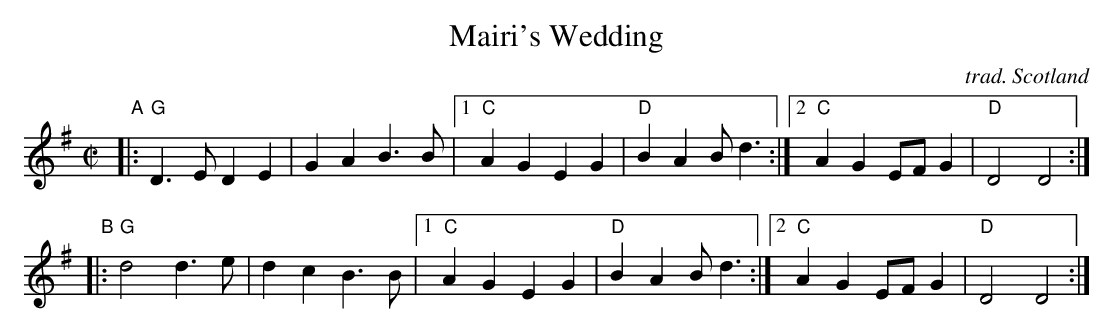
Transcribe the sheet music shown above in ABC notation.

X:1
T: Mairi's Wedding
C: trad. Scotland
M: C|
L: 1/8
K: G
"A"|:\
"G"D3E D2E2 | G2A2 B3B |1 "C"A2G2 E2G2 | "D"B2A2 Bd3 :|2 "C"A2G2 EFG2 | "D"D4 D4 :|
"B"|:\
"G"d4 d3e | d2c2 B3B |1 "C"A2G2 E2G2 | "D"B2A2 Bd3 :|2 "C"A2G2 EFG2 | "D"D4 D4 :|
